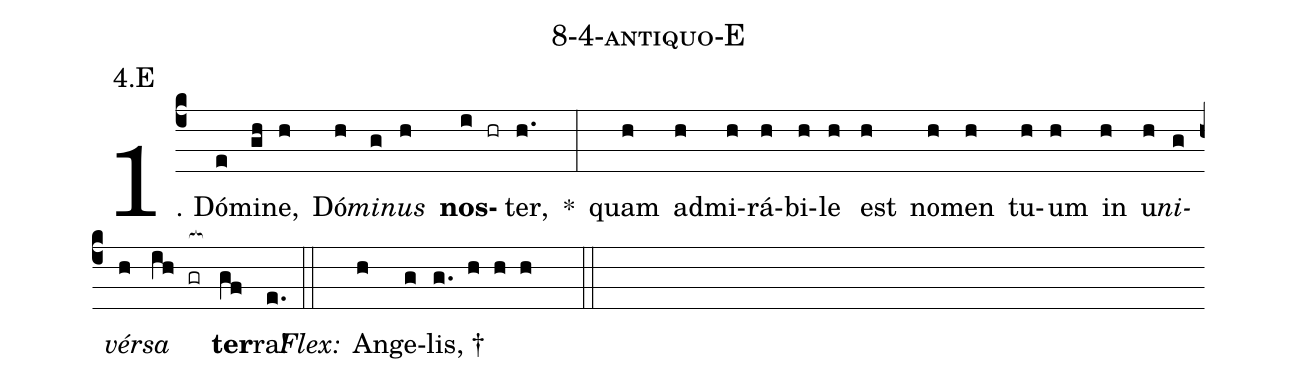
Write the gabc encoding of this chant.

name: 8-4-antiquo-E;
annotation: 4.E;
%%
(c4)1. Dó(e)mi(gh)ne,(h) Dó(h)<i>mi</i>(g)<i>nus</i>(h) <b>nos</b>(i hr)ter,(h.) *(:) quam(h) ad(h)mi(h)rá(h)bi(h)le(h) est(h) no(h)men(h) tu(h)um(h) in(h) u(h)<i>ni</i>(g)<i>vér</i>(h)<i>sa</i>(ih gr[ocb:1{]) <b>ter</b>(gf[ocb:0}])ra!(e.) (::)
<i>Flex:</i>()  An(h)ge(g)lis, †(g. h h h  ::)
